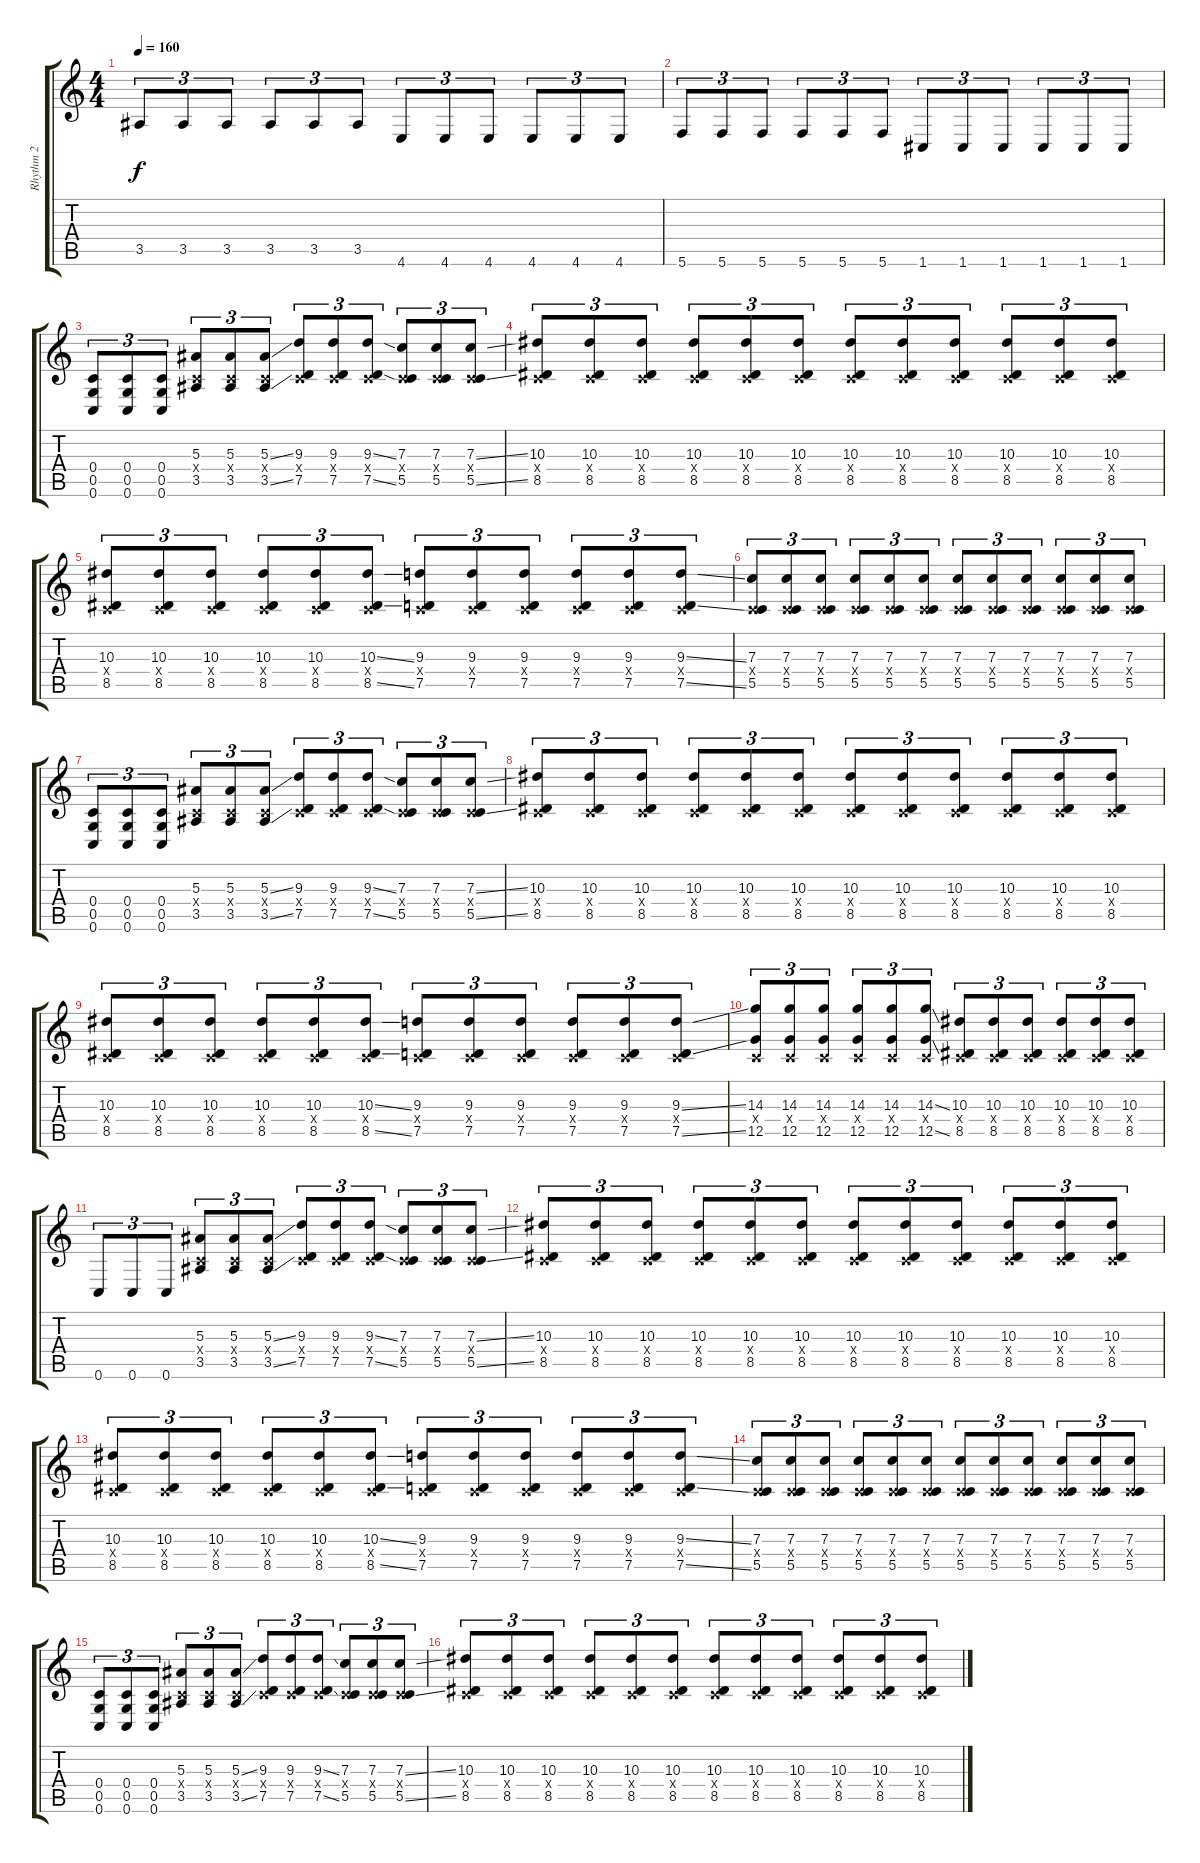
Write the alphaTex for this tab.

\track ("Rhythm 2" "Rhythm 2") {instrument distortionguitar}
\staff {score tabs}
\tuning (D4 A3 F3 C3 G2 C2) {hide}
\ts (4 4)
\tempo 160
\clef g2
\ks c
3.5.8{tu (3 2) dy f} 3.5.8{tu (3 2)} 3.5.8{tu (3 2)} 3.5.8{tu (3 2)} 3.5.8{tu (3 2)} 3.5.8{tu (3 2)} 4.6.8{tu (3 2)} 4.6.8{tu (3 2)} 4.6.8{tu (3 2)} 4.6.8{tu (3 2)} 4.6.8{tu (3 2)} 4.6.8{tu (3 2)} |
5.6.8{tu (3 2)} 5.6.8{tu (3 2)} 5.6.8{tu (3 2)} 5.6.8{tu (3 2)} 5.6.8{tu (3 2)} 5.6.8{tu (3 2)} 1.6.8{tu (3 2)} 1.6.8{tu (3 2)} 1.6.8{tu (3 2)} 1.6.8{tu (3 2)} 1.6.8{tu (3 2)} 1.6.8{tu (3 2)} |
(0.4 0.5 0.6).8{tu (3 2)} (0.4 0.5 0.6).8{tu (3 2)} (0.4 0.5 0.6).8{tu (3 2)} (5.3 0.4{x} 3.5).8{tu (3 2)} (5.3 0.4{x} 3.5).8{tu (3 2)} (5.3{ss} 0.4{x} 3.5{ss}).8{tu (3 2)} (9.3 0.4{x} 7.5).8{tu (3 2)} (9.3 0.4{x} 7.5).8{tu (3 2)} (9.3{ss} 0.4{x} 7.5{ss}).8{tu (3 2)} (7.3 0.4{x} 5.5).8{tu (3 2)} (7.3 0.4{x} 5.5).8{tu (3 2)} (7.3{ss} 0.4{x} 5.5{ss}).8{tu (3 2)} |
(10.3 0.4{x} 8.5).8{tu (3 2)} (10.3 0.4{x} 8.5).8{tu (3 2)} (10.3 0.4{x} 8.5).8{tu (3 2)} (10.3 0.4{x} 8.5).8{tu (3 2)} (10.3 0.4{x} 8.5).8{tu (3 2)} (10.3 0.4{x} 8.5).8{tu (3 2)} (10.3 0.4{x} 8.5).8{tu (3 2)} (10.3 0.4{x} 8.5).8{tu (3 2)} (10.3 0.4{x} 8.5).8{tu (3 2)} (10.3 0.4{x} 8.5).8{tu (3 2)} (10.3 0.4{x} 8.5).8{tu (3 2)} (10.3 0.4{x} 8.5).8{tu (3 2)} |
(10.3 0.4{x} 8.5).8{tu (3 2)} (10.3 0.4{x} 8.5).8{tu (3 2)} (10.3 0.4{x} 8.5).8{tu (3 2)} (10.3 0.4{x} 8.5).8{tu (3 2)} (10.3 0.4{x} 8.5).8{tu (3 2)} (10.3{ss} 0.4{x} 8.5{ss}).8{tu (3 2)} (9.3 0.4{x} 7.5).8{tu (3 2)} (9.3 0.4{x} 7.5).8{tu (3 2)} (9.3 0.4{x} 7.5).8{tu (3 2)} (9.3 0.4{x} 7.5).8{tu (3 2)} (9.3 0.4{x} 7.5).8{tu (3 2)} (9.3{ss} 0.4{x} 7.5{ss}).8{tu (3 2)} |
(7.3 0.4{x} 5.5).8{tu (3 2)} (7.3 0.4{x} 5.5).8{tu (3 2)} (7.3 0.4{x} 5.5).8{tu (3 2)} (7.3 0.4{x} 5.5).8{tu (3 2)} (7.3 0.4{x} 5.5).8{tu (3 2)} (7.3 0.4{x} 5.5).8{tu (3 2)} (7.3 0.4{x} 5.5).8{tu (3 2)} (7.3 0.4{x} 5.5).8{tu (3 2)} (7.3 0.4{x} 5.5).8{tu (3 2)} (7.3 0.4{x} 5.5).8{tu (3 2)} (7.3 0.4{x} 5.5).8{tu (3 2)} (7.3 0.4{x} 5.5).8{tu (3 2)} |
(0.4 0.5 0.6).8{tu (3 2)} (0.4 0.5 0.6).8{tu (3 2)} (0.4 0.5 0.6).8{tu (3 2)} (5.3 0.4{x} 3.5).8{tu (3 2)} (5.3 0.4{x} 3.5).8{tu (3 2)} (5.3{ss} 0.4{x} 3.5{ss}).8{tu (3 2)} (9.3 0.4{x} 7.5).8{tu (3 2)} (9.3 0.4{x} 7.5).8{tu (3 2)} (9.3{ss} 0.4{x} 7.5{ss}).8{tu (3 2)} (7.3 0.4{x} 5.5).8{tu (3 2)} (7.3 0.4{x} 5.5).8{tu (3 2)} (7.3{ss} 0.4{x} 5.5{ss}).8{tu (3 2)} |
(10.3 0.4{x} 8.5).8{tu (3 2)} (10.3 0.4{x} 8.5).8{tu (3 2)} (10.3 0.4{x} 8.5).8{tu (3 2)} (10.3 0.4{x} 8.5).8{tu (3 2)} (10.3 0.4{x} 8.5).8{tu (3 2)} (10.3 0.4{x} 8.5).8{tu (3 2)} (10.3 0.4{x} 8.5).8{tu (3 2)} (10.3 0.4{x} 8.5).8{tu (3 2)} (10.3 0.4{x} 8.5).8{tu (3 2)} (10.3 0.4{x} 8.5).8{tu (3 2)} (10.3 0.4{x} 8.5).8{tu (3 2)} (10.3 0.4{x} 8.5).8{tu (3 2)} |
(10.3 0.4{x} 8.5).8{tu (3 2)} (10.3 0.4{x} 8.5).8{tu (3 2)} (10.3 0.4{x} 8.5).8{tu (3 2)} (10.3 0.4{x} 8.5).8{tu (3 2)} (10.3 0.4{x} 8.5).8{tu (3 2)} (10.3{ss} 0.4{x} 8.5{ss}).8{tu (3 2)} (9.3 0.4{x} 7.5).8{tu (3 2)} (9.3 0.4{x} 7.5).8{tu (3 2)} (9.3 0.4{x} 7.5).8{tu (3 2)} (9.3 0.4{x} 7.5).8{tu (3 2)} (9.3 0.4{x} 7.5).8{tu (3 2)} (9.3{ss} 0.4{x} 7.5{ss}).8{tu (3 2)} |
(14.3 0.4{x} 12.5).8{tu (3 2)} (14.3 0.4{x} 12.5).8{tu (3 2)} (14.3 0.4{x} 12.5).8{tu (3 2)} (14.3 0.4{x} 12.5).8{tu (3 2)} (14.3 0.4{x} 12.5).8{tu (3 2)} (14.3{ss} 0.4{x} 12.5{ss}).8{tu (3 2)} (10.3 0.4{x} 8.5).8{tu (3 2)} (10.3 0.4{x} 8.5).8{tu (3 2)} (10.3 0.4{x} 8.5).8{tu (3 2)} (10.3 0.4{x} 8.5).8{tu (3 2)} (10.3 0.4{x} 8.5).8{tu (3 2)} (10.3 0.4{x} 8.5).8{tu (3 2)} |
0.6.8{tu (3 2)} 0.6.8{tu (3 2)} 0.6.8{tu (3 2)} (5.3 0.4{x} 3.5).8{tu (3 2)} (5.3 0.4{x} 3.5).8{tu (3 2)} (5.3{ss} 0.4{x} 3.5{ss}).8{tu (3 2)} (9.3 0.4{x} 7.5).8{tu (3 2)} (9.3 0.4{x} 7.5).8{tu (3 2)} (9.3{ss} 0.4{x} 7.5{ss}).8{tu (3 2)} (7.3 0.4{x} 5.5).8{tu (3 2)} (7.3 0.4{x} 5.5).8{tu (3 2)} (7.3{ss} 0.4{x} 5.5{ss}).8{tu (3 2)} |
(10.3 0.4{x} 8.5).8{tu (3 2)} (10.3 0.4{x} 8.5).8{tu (3 2)} (10.3 0.4{x} 8.5).8{tu (3 2)} (10.3 0.4{x} 8.5).8{tu (3 2)} (10.3 0.4{x} 8.5).8{tu (3 2)} (10.3 0.4{x} 8.5).8{tu (3 2)} (10.3 0.4{x} 8.5).8{tu (3 2)} (10.3 0.4{x} 8.5).8{tu (3 2)} (10.3 0.4{x} 8.5).8{tu (3 2)} (10.3 0.4{x} 8.5).8{tu (3 2)} (10.3 0.4{x} 8.5).8{tu (3 2)} (10.3 0.4{x} 8.5).8{tu (3 2)} |
(10.3 0.4{x} 8.5).8{tu (3 2)} (10.3 0.4{x} 8.5).8{tu (3 2)} (10.3 0.4{x} 8.5).8{tu (3 2)} (10.3 0.4{x} 8.5).8{tu (3 2)} (10.3 0.4{x} 8.5).8{tu (3 2)} (10.3{ss} 0.4{x} 8.5{ss}).8{tu (3 2)} (9.3 0.4{x} 7.5).8{tu (3 2)} (9.3 0.4{x} 7.5).8{tu (3 2)} (9.3 0.4{x} 7.5).8{tu (3 2)} (9.3 0.4{x} 7.5).8{tu (3 2)} (9.3 0.4{x} 7.5).8{tu (3 2)} (9.3{ss} 0.4{x} 7.5{ss}).8{tu (3 2)} |
(7.3 0.4{x} 5.5).8{tu (3 2)} (7.3 0.4{x} 5.5).8{tu (3 2)} (7.3 0.4{x} 5.5).8{tu (3 2)} (7.3 0.4{x} 5.5).8{tu (3 2)} (7.3 0.4{x} 5.5).8{tu (3 2)} (7.3 0.4{x} 5.5).8{tu (3 2)} (7.3 0.4{x} 5.5).8{tu (3 2)} (7.3 0.4{x} 5.5).8{tu (3 2)} (7.3 0.4{x} 5.5).8{tu (3 2)} (7.3 0.4{x} 5.5).8{tu (3 2)} (7.3 0.4{x} 5.5).8{tu (3 2)} (7.3 0.4{x} 5.5).8{tu (3 2)} |
(0.4 0.5 0.6).8{tu (3 2)} (0.4 0.5 0.6).8{tu (3 2)} (0.4 0.5 0.6).8{tu (3 2)} (5.3 0.4{x} 3.5).8{tu (3 2)} (5.3 0.4{x} 3.5).8{tu (3 2)} (5.3{ss} 0.4{x} 3.5{ss}).8{tu (3 2)} (9.3 0.4{x} 7.5).8{tu (3 2)} (9.3 0.4{x} 7.5).8{tu (3 2)} (9.3{ss} 0.4{x} 7.5{ss}).8{tu (3 2)} (7.3 0.4{x} 5.5).8{tu (3 2)} (7.3 0.4{x} 5.5).8{tu (3 2)} (7.3{ss} 0.4{x} 5.5{ss}).8{tu (3 2)} |
(10.3 0.4{x} 8.5).8{tu (3 2)} (10.3 0.4{x} 8.5).8{tu (3 2)} (10.3 0.4{x} 8.5).8{tu (3 2)} (10.3 0.4{x} 8.5).8{tu (3 2)} (10.3 0.4{x} 8.5).8{tu (3 2)} (10.3 0.4{x} 8.5).8{tu (3 2)} (10.3 0.4{x} 8.5).8{tu (3 2)} (10.3 0.4{x} 8.5).8{tu (3 2)} (10.3 0.4{x} 8.5).8{tu (3 2)} (10.3 0.4{x} 8.5).8{tu (3 2)} (10.3 0.4{x} 8.5).8{tu (3 2)} (10.3 0.4{x} 8.5).8{tu (3 2)}
